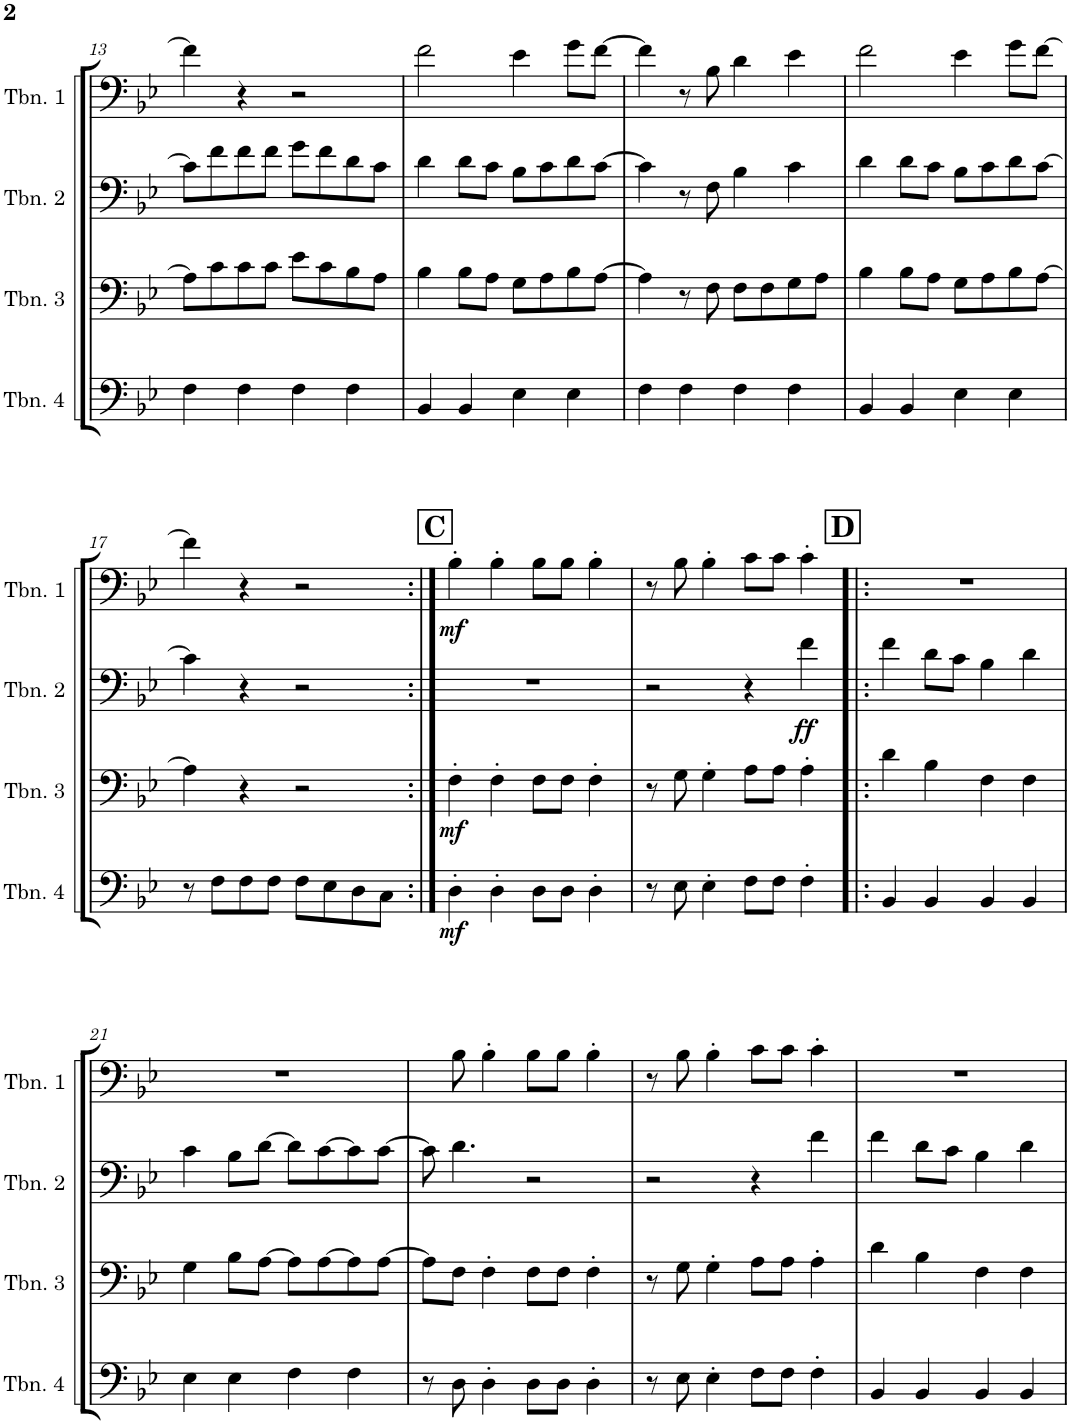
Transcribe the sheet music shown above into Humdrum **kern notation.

**kern	**dynam	**kern	**dynam	**kern	**dynam	**kern	**dynam
*part4	*part4	*part3	*part3	*part2	*part2	*part1	*part1
*staff4	*staff4	*staff3	*staff3	*staff2	*staff2	*staff1	*staff1
*I"Trombone 4	*	*I"Trombone 3	*	*I"Trombone 2	*	*I"Trombone 1	*
*I'Tbn. 4	*	*I'Tbn. 3	*	*I'Tbn. 2	*	*I'Tbn. 1	*
!!LO:PB:g=z
*clefF4	*	*clefF4	*	*clefF4	*	*clefF4	*
*k[b-e-]	*	*k[b-e-]	*	*k[b-e-]	*	*k[b-e-]	*
*M4/4	*	*M4/4	*	*M4/4	*	*M4/4	*
=13	=13	=13	=13	=13	=13	=13	=13
4F\	.	8A\L]	.	8c\L]	.	4f\]	.
.	.	8c\	.	8f\	.	.	.
4F\	.	8c\	.	8f\	.	4r	.
.	.	8c\J	.	8f\J	.	.	.
4F\	.	8e-\L	.	8g\L	.	2r	.
.	.	8c\	.	8f\	.	.	.
4F\	.	8B-\	.	8d\	.	.	.
.	.	8A\J	.	8c\J	.	.	.
=14	=14	=14	=14	=14	=14	=14	=14
4BB-/	.	4B-\	.	4d\	.	2f\	.
4BB-/	.	8B-\L	.	8d\L	.	.	.
.	.	8A\J	.	8c\J	.	.	.
4E-\	.	8G\L	.	8B-\L	.	4e-\	.
.	.	8A\	.	8c\	.	.	.
4E-\	.	8B-\	.	8d\	.	8g\L	.
.	.	[8A\J	.	[8c\J	.	[8f\J	.
=15	=15	=15	=15	=15	=15	=15	=15
4F\	.	4A\]	.	4c\]	.	4f\]	.
4F\	.	8r	.	8r	.	8r	.
.	.	8F\	.	8F\	.	8B-\	.
4F\	.	8F\L	.	4B-\	.	4d\	.
.	.	8F\	.	.	.	.	.
4F\	.	8G\	.	4c\	.	4e-\	.
.	.	8A\J	.	.	.	.	.
=16	=16	=16	=16	=16	=16	=16	=16
4BB-/	.	4B-\	.	4d\	.	2f\	.
4BB-/	.	8B-\L	.	8d\L	.	.	.
.	.	8A\J	.	8c\J	.	.	.
4E-\	.	8G\L	.	8B-\L	.	4e-\	.
.	.	8A\	.	8c\	.	.	.
4E-\	.	8B-\	.	8d\	.	8g\L	.
.	.	[8A\J	.	[8c\J	.	[8f\J	.
!!LO:LB:g=z
=17	=17	=17	=17	=17	=17	=17	=17
8r	.	4A\]	.	4c\]	.	4f\]	.
8F\L	.	.	.	.	.	.	.
8F\	.	4r	.	4r	.	4r	.
8F\J	.	.	.	.	.	.	.
8F\L	.	2r	.	2r	.	2r	.
8E-\	.	.	.	.	.	.	.
8D\	.	.	.	.	.	.	.
8C\J	.	.	.	.	.	.	.
!!LO:REH:place=s1:a:B:cj:fs=14:t=C
=18:|!	=18:|!	=18:|!	=18:|!	=18:|!	=18:|!	=18:|!	=18:|!
!	!LO:DY:b	!	!LO:DY:b	!	!	!	!LO:DY:b
4D'\	mf	4F'\	mf	1r	.	4B-'\	mf
4D'\	.	4F'\	.	.	.	4B-'\	.
8D\L	.	8F\L	.	.	.	8B-\L	.
8D\J	.	8F\J	.	.	.	8B-\J	.
4D'\	.	4F'\	.	.	.	4B-'\	.
=19	=19	=19	=19	=19	=19	=19	=19
8r	.	8r	.	2r	.	8r	.
8E-\	.	8G\	.	.	.	8B-\	.
4E-'\	.	4G'\	.	.	.	4B-'\	.
8F\L	.	8A\L	.	4r	.	8c\L	.
8F\J	.	8A\J	.	.	.	8c\J	.
!	!	!	!	!	!LO:DY:b	!	!
4F'\	.	4A'\	.	4f\	ff	4c'\	.
!!LO:REH:place=s1:a:B:cj:fs=14:t=D
=20!|:	=20!|:	=20!|:	=20!|:	=20!|:	=20!|:	=20!|:	=20!|:
4BB-/	.	4d\	.	4f\	.	1r	.
4BB-/	.	4B-\	.	8d\L	.	.	.
.	.	.	.	8c\J	.	.	.
4BB-/	.	4F\	.	4B-\	.	.	.
4BB-/	.	4F\	.	4d\	.	.	.
!!LO:LB:g=z
=21	=21	=21	=21	=21	=21	=21	=21
4E-\	.	4G\	.	4c\	.	1r	.
4E-\	.	8B-\L	.	8B-\L	.	.	.
.	.	[8A\J	.	[8d\J	.	.	.
4F\	.	8A\L]	.	8d\L]	.	.	.
.	.	[8A\	.	[8c\	.	.	.
4F\	.	8A\]	.	8c\]	.	.	.
.	.	[8A\J	.	[8c\J	.	.	.
=22	=22	=22	=22	=22	=22	=22	=22
8r	.	8A\L]	.	8c\]	.	8ryy	.
8D\	.	8F\J	.	4.d\	.	8B-\	.
4D'\	.	4F'\	.	.	.	4B-'\	.
8D\L	.	8F\L	.	2r	.	8B-\L	.
8D\J	.	8F\J	.	.	.	8B-\J	.
4D'\	.	4F'\	.	.	.	4B-'\	.
=23	=23	=23	=23	=23	=23	=23	=23
8r	.	8r	.	2r	.	8r	.
8E-\	.	8G\	.	.	.	8B-\	.
4E-'\	.	4G'\	.	.	.	4B-'\	.
8F\L	.	8A\L	.	4r	.	8c\L	.
8F\J	.	8A\J	.	.	.	8c\J	.
4F'\	.	4A'\	.	4f\	.	4c'\	.
=24	=24	=24	=24	=24	=24	=24	=24
4BB-/	.	4d\	.	4f\	.	1r	.
4BB-/	.	4B-\	.	8d\L	.	.	.
.	.	.	.	8c\J	.	.	.
4BB-/	.	4F\	.	4B-\	.	.	.
4BB-/	.	4F\	.	4d\	.	.	.
=	=	=	=	=	=	=	=
*-	*-	*-	*-	*-	*-	*-	*-
